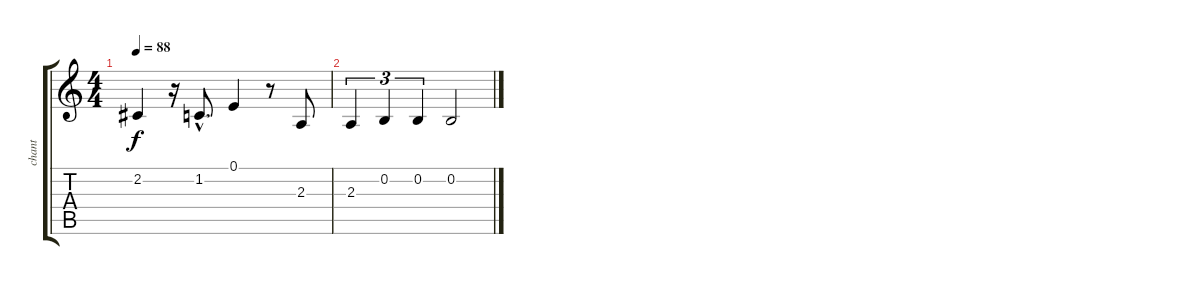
\track ("chant" "chant") {instrument synthvoice}
\staff {score tabs}
\tuning (E4 B3 G3 D3 A2 E2) {hide}
\ts (4 4)
\tempo 88
\clef g2
\ks c
2.2.4{dy f} r.16 1.2{hac}.8{d} 0.1.4 r.8 2.3.8 |
2.3.4{tu (3 2)} 0.2.4{tu (3 2)} 0.2.4{tu (3 2)} 0.2.2
